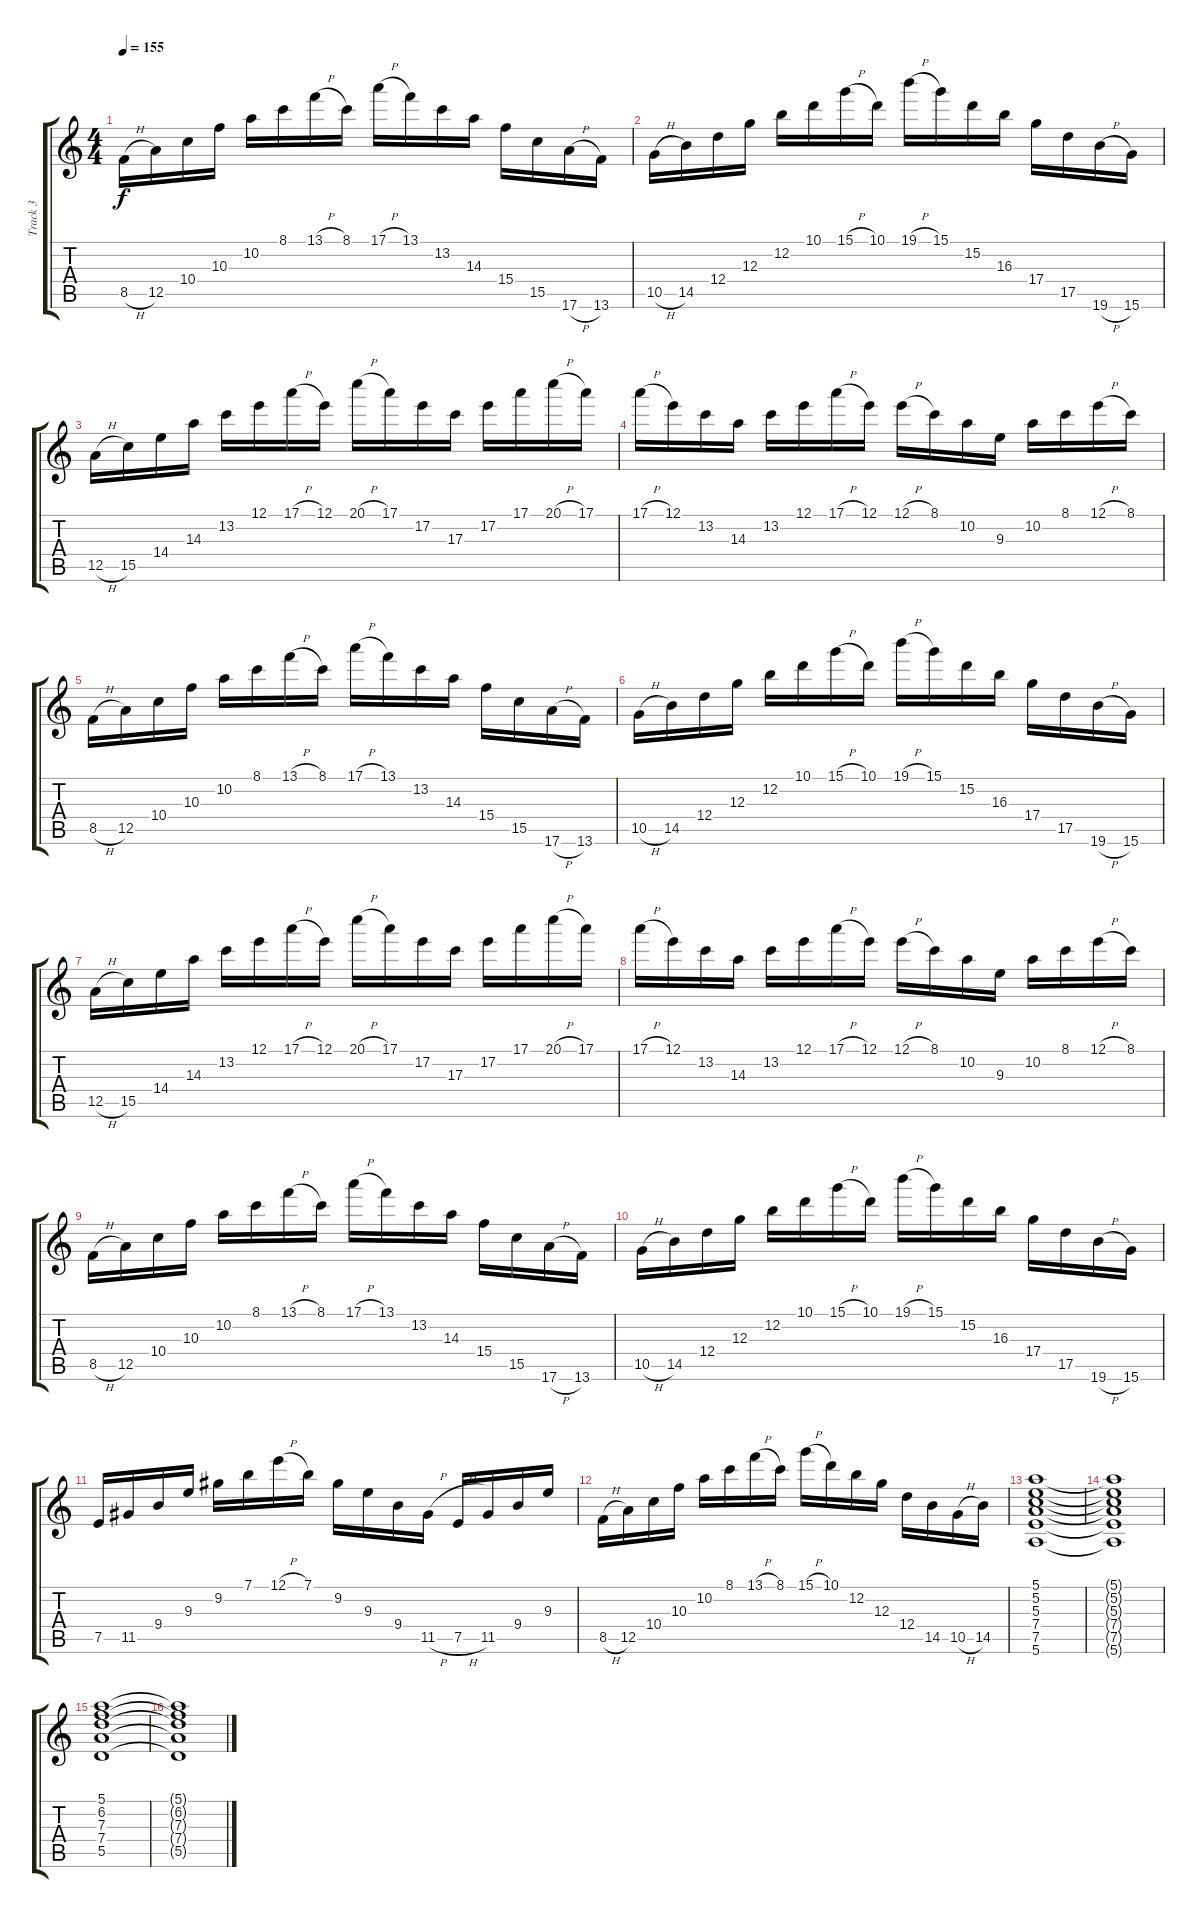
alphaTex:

\track ("Track 3" "Track 3") {instrument overdrivenguitar}
\staff {score tabs}
\tuning (E4 B3 G3 D3 A2 E2) {hide}
\ts (4 4)
\tempo 155
\clef g2
\ks c
8.5{h}.16{dy f} 12.5.16 10.4.16 10.3.16 10.2.16 8.1.16 13.1{h}.16 8.1.16 17.1{h}.16 13.1.16 13.2.16 14.3.16 15.4.16 15.5.16 17.6{h}.16 13.6.16 |
10.5{h}.16 14.5.16 12.4.16 12.3.16 12.2.16 10.1.16 15.1{h}.16 10.1.16 19.1{h}.16 15.1.16 15.2.16 16.3.16 17.4.16 17.5.16 19.6{h}.16 15.6.16 |
12.5{h}.16 15.5.16 14.4.16 14.3.16 13.2.16 12.1.16 17.1{h}.16 12.1.16 20.1{h}.16 17.1.16 17.2.16 17.3.16 17.2.16 17.1.16 20.1{h}.16 17.1.16 |
17.1{h}.16 12.1.16 13.2.16 14.3.16 13.2.16 12.1.16 17.1{h}.16 12.1.16 12.1{h}.16 8.1.16 10.2.16 9.3.16 10.2.16 8.1.16 12.1{h}.16 8.1.16 |
8.5{h}.16 12.5.16 10.4.16 10.3.16 10.2.16 8.1.16 13.1{h}.16 8.1.16 17.1{h}.16 13.1.16 13.2.16 14.3.16 15.4.16 15.5.16 17.6{h}.16 13.6.16 |
10.5{h}.16 14.5.16 12.4.16 12.3.16 12.2.16 10.1.16 15.1{h}.16 10.1.16 19.1{h}.16 15.1.16 15.2.16 16.3.16 17.4.16 17.5.16 19.6{h}.16 15.6.16 |
12.5{h}.16 15.5.16 14.4.16 14.3.16 13.2.16 12.1.16 17.1{h}.16 12.1.16 20.1{h}.16 17.1.16 17.2.16 17.3.16 17.2.16 17.1.16 20.1{h}.16 17.1.16 |
17.1{h}.16 12.1.16 13.2.16 14.3.16 13.2.16 12.1.16 17.1{h}.16 12.1.16 12.1{h}.16 8.1.16 10.2.16 9.3.16 10.2.16 8.1.16 12.1{h}.16 8.1.16 |
8.5{h}.16 12.5.16 10.4.16 10.3.16 10.2.16 8.1.16 13.1{h}.16 8.1.16 17.1{h}.16 13.1.16 13.2.16 14.3.16 15.4.16 15.5.16 17.6{h}.16 13.6.16 |
10.5{h}.16 14.5.16 12.4.16 12.3.16 12.2.16 10.1.16 15.1{h}.16 10.1.16 19.1{h}.16 15.1.16 15.2.16 16.3.16 17.4.16 17.5.16 19.6{h}.16 15.6.16 |
7.5.16 11.5.16 9.4.16 9.3.16 9.2.16 7.1.16 12.1{h}.16 7.1.16 9.2.16 9.3.16 9.4.16 11.5{h}.16 7.5{h}.16 11.5.16 9.4.16 9.3.16 |
8.5{h}.16 12.5.16 10.4.16 10.3.16 10.2.16 8.1.16 13.1{h}.16 8.1.16 15.1{h}.16 10.1.16 12.2.16 12.3.16 12.4.16 14.5.16 10.5{h}.16 14.5.16 |
(5.1 5.2 5.3 7.4 7.5 5.6).1{volume 9} |
(5.1{t} 5.2{t} 5.3{t} 7.4{t} 7.5{t} 5.6{t}).1 |
(5.1 6.2 7.3 7.4 5.5).1 |
(5.1{t} 6.2{t} 7.3{t} 7.4{t} 5.5{t}).1
